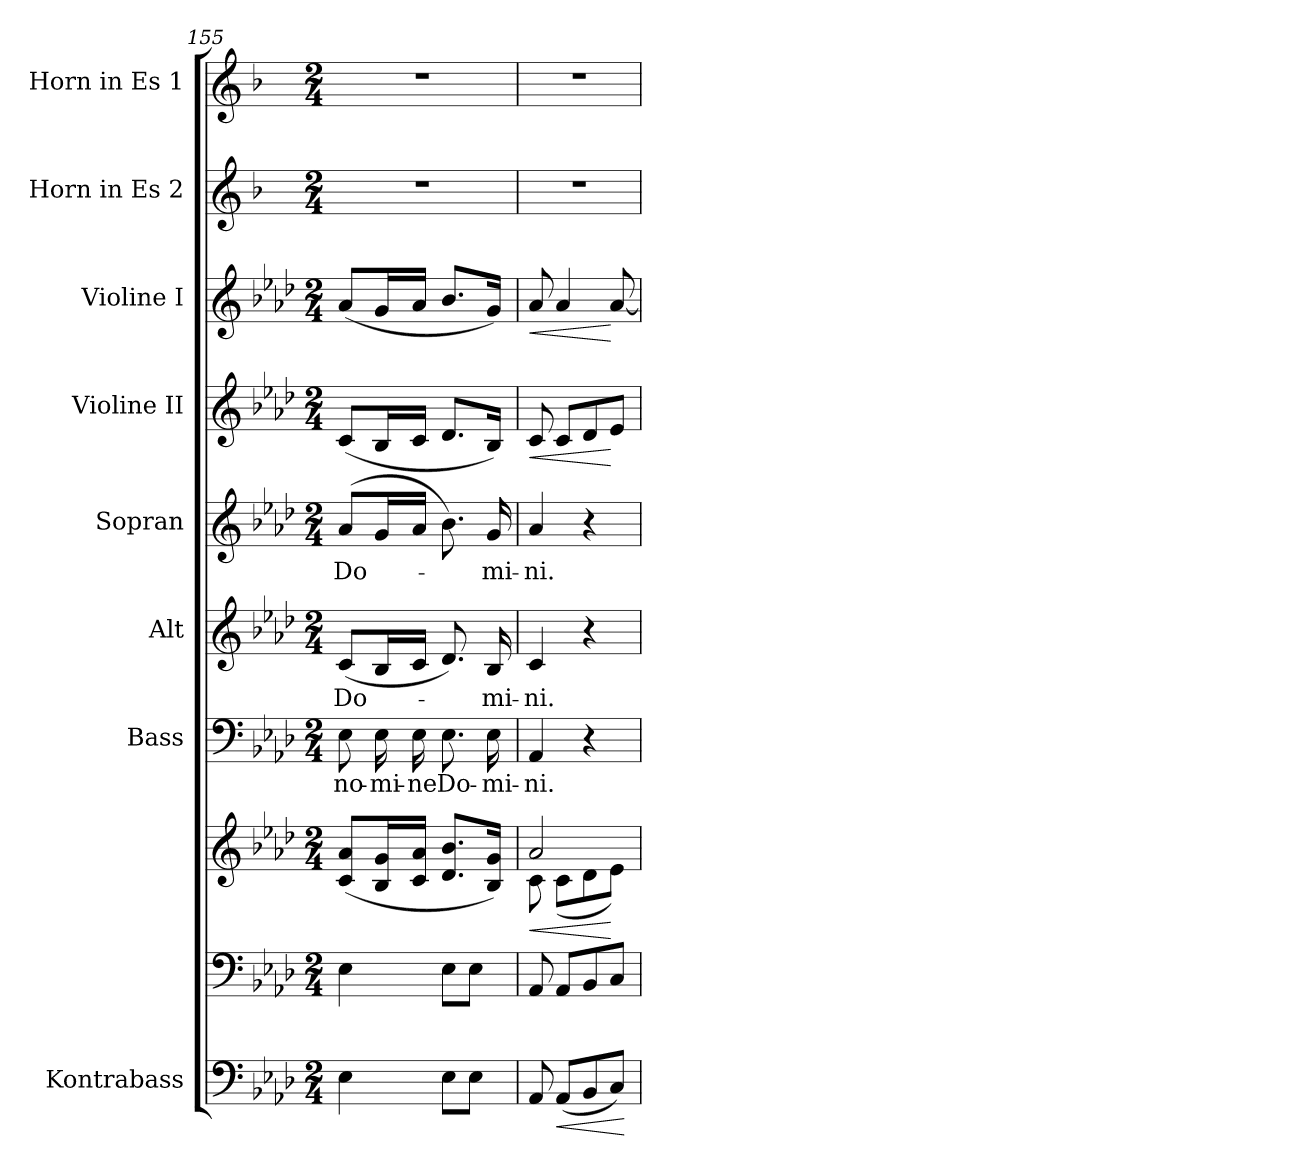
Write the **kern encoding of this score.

**kern	**dynam	**kern	**kern	**dynam	**kern	**text	**kern	**text	**kern	**text	**kern	**dynam	**kern	**dynam	**kern	**kern
*part9	*part9	*part8	*part8	*part8	*part7	*part7	*part6	*part6	*part5	*part5	*part4	*part4	*part3	*part3	*part2	*part1
*staff10	*staff10	*staff9	*staff8	*staff8/9	*staff7	*staff7	*staff6	*staff6	*staff5	*staff5	*staff4	*staff4	*staff3	*staff3	*staff2	*staff1
*I"Kontrabass	*	*	*	*	*I"Bass	*	*I"Alt	*	*I"Sopran	*	*I"Violine II	*	*I"Violine I	*	*I"Horn in Es 2	*I"Horn in Es 1
*I'Kb.	*	*	*	*	*I'B.	*	*I'A.	*	*I'S.	*	*I'Vl. II	*	*I'Vl. I	*	*	*
*clefF4	*	*clefF4	*clefG2	*	*clefF4	*	*clefG2	*	*clefG2	*	*clefG2	*	*clefG2	*	*clefG2	*clefG2
*ITrd7c12	*	*	*	*	*	*	*	*	*	*	*	*	*	*	*ITrd5c9	*ITrd5c9
*k[b-e-a-d-]	*	*k[b-e-a-d-]	*k[b-e-a-d-]	*	*k[b-e-a-d-]	*	*k[b-e-a-d-]	*	*k[b-e-a-d-]	*	*k[b-e-a-d-]	*	*k[b-e-a-d-]	*	*k[b-e-a-d-]	*k[b-e-a-d-]
*A-:	*	*A-:	*A-:	*	*A-:	*	*A-:	*	*A-:	*	*A-:	*	*A-:	*	*A-:	*A-:
*M2/4	*	*M2/4	*M2/4	*	*M2/4	*	*M2/4	*	*M2/4	*	*M2/4	*	*M2/4	*	*M2/4	*M2/4
=155	=155	=155	=155	=155	=155	=155	=155	=155	=155	=155	=155	=155	=155	=155	=155	=155
!	!	!	!	!	!	!LO:LY:b	!	!LO:LY:b	!	!LO:LY:b	!	!	!	!	!	!
4EE-\	.	4E-\	(<8c/ 8a-/L	.	8E-\	no-	(<8c/L	Do-	(>8a-/L	Do-	(<8c/L	.	(<8a-/L	.	2r	2r
!	!	!	!	!	!	!LO:LY:b	!	!	!	!	!	!	!	!	!	!
.	.	.	16B-/ 16g/L	.	16E-\	-mi-	16B-/L	.	16g/L	.	16B-/L	.	16g/L	.	.	.
!	!	!	!	!	!	!LO:LY:b	!	!	!	!	!	!	!	!	!	!
.	.	.	16c/ 16a-/JJ	.	16E-\	-ne	16c/JJ	.	16a-/JJ	.	16c/JJ	.	16a-/JJ	.	.	.
!	!	!	!	!	!	!LO:LY:b	!	!	!	!	!	!	!	!	!	!
8EE-\L	.	8E-\L	8.d-/ 8.b-/L	.	8.E-\	Do-	8.d-/)	.	8.b-\)	.	8.d-/L	.	8.b-/L	.	.	.
8EE-\J	.	8E-\J	.	.	.	.	.	.	.	.	.	.	.	.	.	.
!	!	!	!	!	!	!LO:LY:b	!	!LO:LY:b	!	!LO:LY:b	!	!	!	!	!	!
.	.	.	16B-/ 16g/Jk)	.	16E-\	-mi-	16B-/	-mi-	16g/	-mi-	16B-/Jk)	.	16g/Jk)	.	.	.
!!LO:PB:g=z
=156	=156	=156	=156	=156	=156	=156	=156	=156	=156	=156	=156	=156	=156	=156	=156	=156
!	!	!	!	!LO:HP:b	!	!LO:LY:b	!	!LO:LY:b	!	!LO:LY:b	!	!LO:HP:b	!	!LO:HP:b	!	!
*	*	*	*^	*	*	*	*	*	*	*	*	*	*	*	*	*
8AAA-/	.	8AA-/	2a-/	8c\	<	4AA-/	-ni.	4c/	-ni.	4a-/	-ni.	8c/	<	8a-/	<	2r	2r
!	!LO:HP:b	!	!	!	!	!	!	!	!	!	!	!	!	!	!	!	!
(<8AAA-/L	<	8AA-/L	.	(>8c\L	.	.	.	.	.	.	.	8c/L	.	4a-/	.	.	.
8BBB-/	.	8BB-/	.	8d-\	.	4r	.	4r	.	4r	.	8d-/	.	.	.	.	.
8CC/J)	.	8C/J	.	8e-\J)	[	.	.	.	.	.	.	8e-/J	[	[8a-/	[	.	.
*	*	*	*v	*v	*	*	*	*	*	*	*	*	*	*	*	*	*
.	[	.	.	.	.	.	.	.	.	.	.	.	.	.	.	.
=	=	=	=	=	=	=	=	=	=	=	=	=	=	=	=	=
*-	*-	*-	*-	*-	*-	*-	*-	*-	*-	*-	*-	*-	*-	*-	*-	*-
